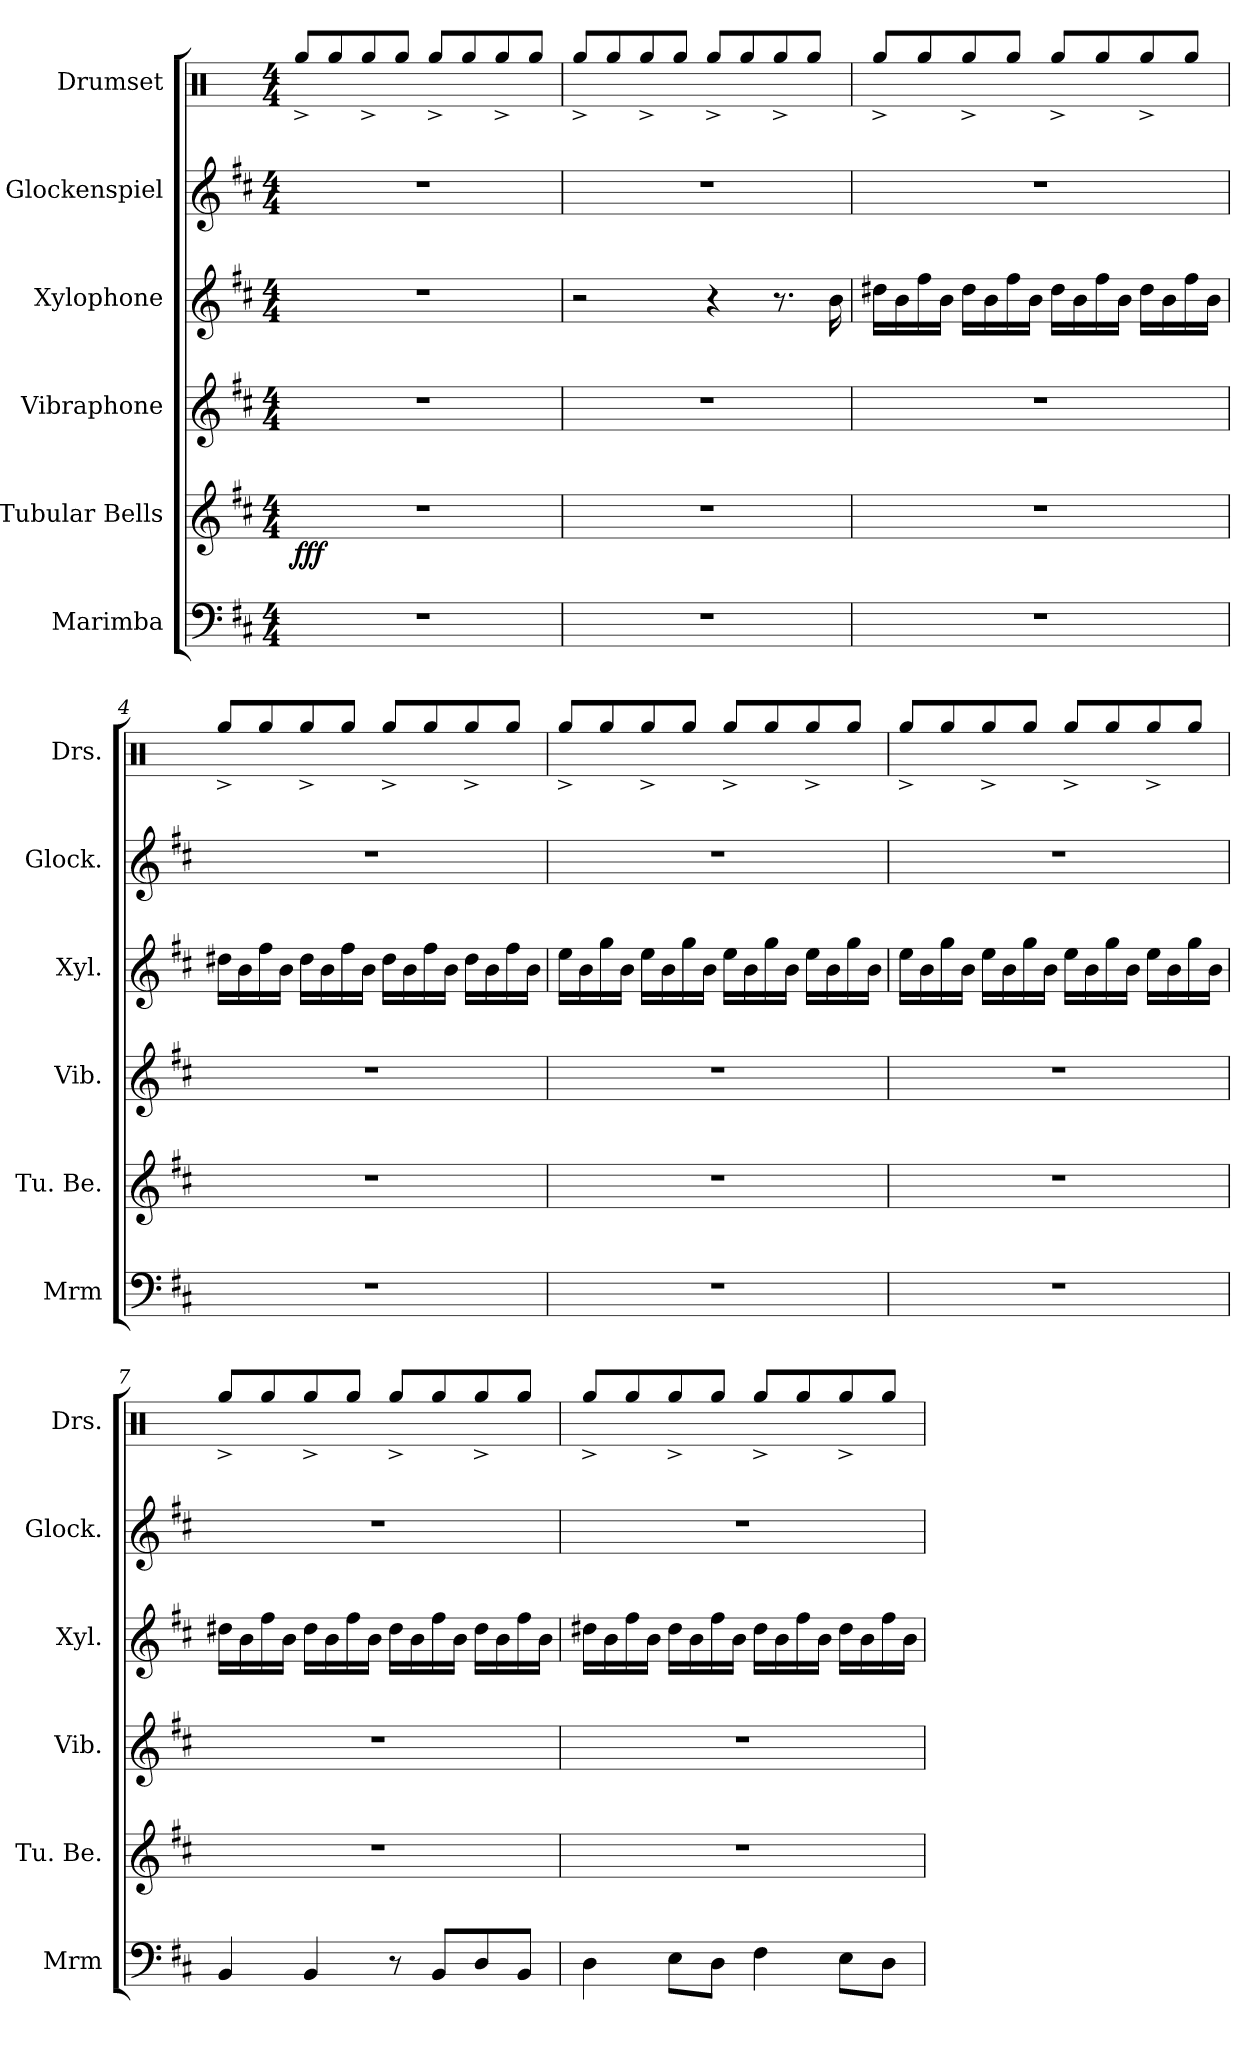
**kern	**kern	**dynam	**kern	**kern	**kern	**kern
*part6	*part5	*part5	*part4	*part3	*part2	*part1
*staff6	*staff5	*staff5	*staff4	*staff3	*staff2	*staff1
*I"Marimba	*I"Tubular Bells	*	*I"Vibraphone	*I"Xylophone	*I"Glockenspiel	*I"Drumset
*I'Mrm	*I'Tu. Be.	*	*I'Vib.	*I'Xyl.	*I'Glock.	*I'Drs.
*clefF4	*clefG2	*	*clefG2	*clefG2	*clefG2	*clefX
*	*	*	*	*ITrd7c12	*	*
*k[f#c#]	*k[f#c#]	*	*k[f#c#]	*k[f#c#]	*k[f#c#]	*k[]
*M4/4	*M4/4	*	*M4/4	*M4/4	*M4/4	*M4/4
*MM130	*MM130	*	*MM130	*MM130	*MM130	*MM130
=1	=1	=1	=1	=1	=1	=1
!	!	!LO:DY:b	!	!	!	!
1r	1r	fff	1r	1r	1r	8Rgg^/L
.	.	.	.	.	.	8Rgg/
.	.	.	.	.	.	8Rgg^/
.	.	.	.	.	.	8Rgg/J
.	.	.	.	.	.	8Rgg^/L
.	.	.	.	.	.	8Rgg/
.	.	.	.	.	.	8Rgg^/
.	.	.	.	.	.	8Rgg/J
=2	=2	=2	=2	=2	=2	=2
1r	1r	.	1r	2r	1r	8Rgg^/L
.	.	.	.	.	.	8Rgg/
.	.	.	.	.	.	8Rgg^/
.	.	.	.	.	.	8Rgg/J
.	.	.	.	4r	.	8Rgg^/L
.	.	.	.	.	.	8Rgg/
.	.	.	.	8.r	.	8Rgg^/
.	.	.	.	.	.	8Rgg/J
.	.	.	.	16B\	.	.
=3	=3	=3	=3	=3	=3	=3
1r	1r	.	1r	16d#X\LL	1r	8Rgg^/L
.	.	.	.	16B\	.	.
.	.	.	.	16f#\	.	8Rgg/
.	.	.	.	16B\JJ	.	.
.	.	.	.	16d#\LL	.	8Rgg^/
.	.	.	.	16B\	.	.
.	.	.	.	16f#\	.	8Rgg/J
.	.	.	.	16B\JJ	.	.
.	.	.	.	16d#\LL	.	8Rgg^/L
.	.	.	.	16B\	.	.
.	.	.	.	16f#\	.	8Rgg/
.	.	.	.	16B\JJ	.	.
.	.	.	.	16d#\LL	.	8Rgg^/
.	.	.	.	16B\	.	.
.	.	.	.	16f#\	.	8Rgg/J
.	.	.	.	16B\JJ	.	.
=4	=4	=4	=4	=4	=4	=4
1r	1r	.	1r	16d#X\LL	1r	8Rgg^/L
.	.	.	.	16B\	.	.
.	.	.	.	16f#\	.	8Rgg/
.	.	.	.	16B\JJ	.	.
.	.	.	.	16d#\LL	.	8Rgg^/
.	.	.	.	16B\	.	.
.	.	.	.	16f#\	.	8Rgg/J
.	.	.	.	16B\JJ	.	.
.	.	.	.	16d#\LL	.	8Rgg^/L
.	.	.	.	16B\	.	.
.	.	.	.	16f#\	.	8Rgg/
.	.	.	.	16B\JJ	.	.
.	.	.	.	16d#\LL	.	8Rgg^/
.	.	.	.	16B\	.	.
.	.	.	.	16f#\	.	8Rgg/J
.	.	.	.	16B\JJ	.	.
=5	=5	=5	=5	=5	=5	=5
1r	1r	.	1r	16e\LL	1r	8Rgg^/L
.	.	.	.	16B\	.	.
.	.	.	.	16g\	.	8Rgg/
.	.	.	.	16B\JJ	.	.
.	.	.	.	16e\LL	.	8Rgg^/
.	.	.	.	16B\	.	.
.	.	.	.	16g\	.	8Rgg/J
.	.	.	.	16B\JJ	.	.
.	.	.	.	16e\LL	.	8Rgg^/L
.	.	.	.	16B\	.	.
.	.	.	.	16g\	.	8Rgg/
.	.	.	.	16B\JJ	.	.
.	.	.	.	16e\LL	.	8Rgg^/
.	.	.	.	16B\	.	.
.	.	.	.	16g\	.	8Rgg/J
.	.	.	.	16B\JJ	.	.
=6	=6	=6	=6	=6	=6	=6
1r	1r	.	1r	16e\LL	1r	8Rgg^/L
.	.	.	.	16B\	.	.
.	.	.	.	16g\	.	8Rgg/
.	.	.	.	16B\JJ	.	.
.	.	.	.	16e\LL	.	8Rgg^/
.	.	.	.	16B\	.	.
.	.	.	.	16g\	.	8Rgg/J
.	.	.	.	16B\JJ	.	.
.	.	.	.	16e\LL	.	8Rgg^/L
.	.	.	.	16B\	.	.
.	.	.	.	16g\	.	8Rgg/
.	.	.	.	16B\JJ	.	.
.	.	.	.	16e\LL	.	8Rgg^/
.	.	.	.	16B\	.	.
.	.	.	.	16g\	.	8Rgg/J
.	.	.	.	16B\JJ	.	.
!!LO:LB:g=z
=7	=7	=7	=7	=7	=7	=7
4BB/	1r	.	1r	16d#X\LL	1r	8Rgg^/L
.	.	.	.	16B\	.	.
.	.	.	.	16f#\	.	8Rgg/
.	.	.	.	16B\JJ	.	.
4BB/	.	.	.	16d#\LL	.	8Rgg^/
.	.	.	.	16B\	.	.
.	.	.	.	16f#\	.	8Rgg/J
.	.	.	.	16B\JJ	.	.
8r	.	.	.	16d#\LL	.	8Rgg^/L
.	.	.	.	16B\	.	.
8BB/L	.	.	.	16f#\	.	8Rgg/
.	.	.	.	16B\JJ	.	.
8D/	.	.	.	16d#\LL	.	8Rgg^/
.	.	.	.	16B\	.	.
8BB/J	.	.	.	16f#\	.	8Rgg/J
.	.	.	.	16B\JJ	.	.
=8	=8	=8	=8	=8	=8	=8
4D\	1r	.	1r	16d#X\LL	1r	8Rgg^/L
.	.	.	.	16B\	.	.
.	.	.	.	16f#\	.	8Rgg/
.	.	.	.	16B\JJ	.	.
8E\L	.	.	.	16d#\LL	.	8Rgg^/
.	.	.	.	16B\	.	.
8D\J	.	.	.	16f#\	.	8Rgg/J
.	.	.	.	16B\JJ	.	.
4F#\	.	.	.	16d#\LL	.	8Rgg^/L
.	.	.	.	16B\	.	.
.	.	.	.	16f#\	.	8Rgg/
.	.	.	.	16B\JJ	.	.
8E\L	.	.	.	16d#\LL	.	8Rgg^/
.	.	.	.	16B\	.	.
8D\J	.	.	.	16f#\	.	8Rgg/J
.	.	.	.	16B\JJ	.	.
=	=	=	=	=	=	=
*-	*-	*-	*-	*-	*-	*-
